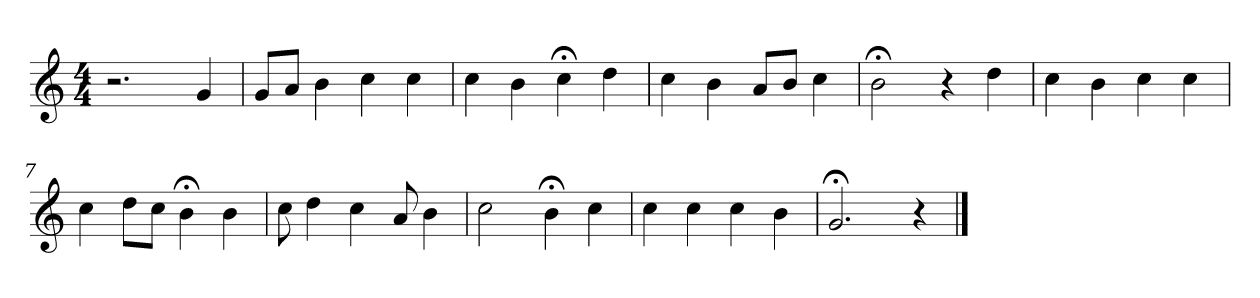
**kern
*part1
*staff1
*clefG2
*k[]
*C:
*M4/4
=1
2.r
4g
=2
8g/L
8a/J
4b
4cc
4cc
=3
4cc
4b
4cc;<
4dd
=4
4cc
4b
8a/L
8b/J
4cc
=5
2b;<
4r
4dd
=6
4cc
4b
4cc
4cc
=7
4cc
8dd\L
8cc\J
4b;<
4b
=8
8cc
4dd
4cc
8a
4b
=9
2cc
4b;<
4cc
=10
4cc
4cc
4cc
4b
=11
2.g;<
4r
==
*-
